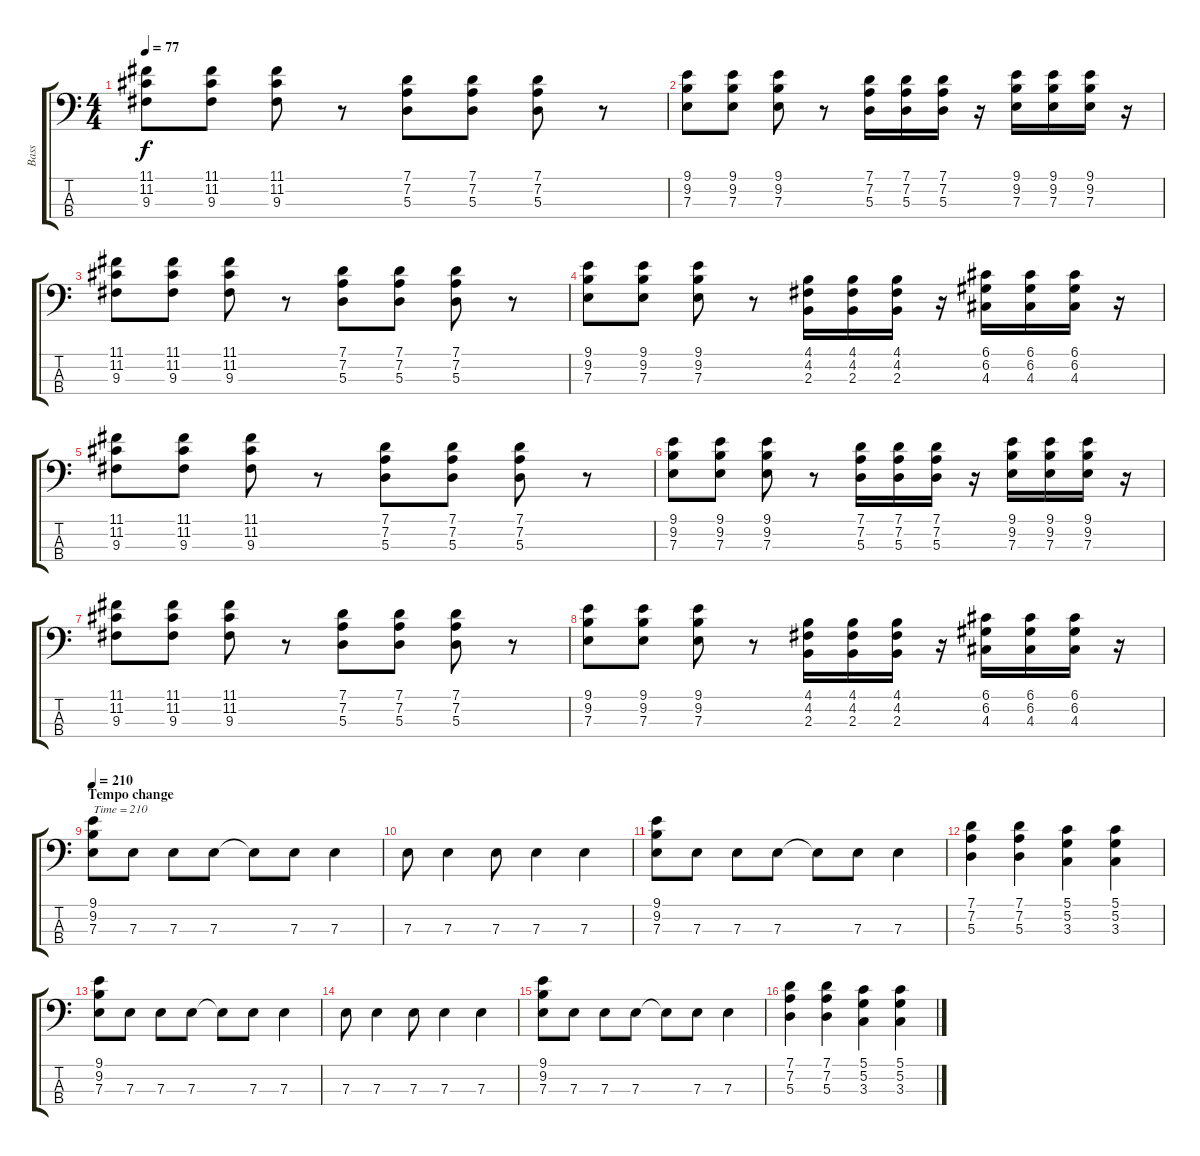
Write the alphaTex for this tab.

\track ("Bass" "Bass") {instrument electricbassfinger}
\staff {score tabs}
\tuning (G2 D2 A1 E1) {hide}
\ts (4 4)
\tempo 77
\clef f4
\ks c
(11.1 11.2 9.3).8{dy f} (11.1 11.2 9.3).8 (11.1 11.2 9.3).8 r.8 (7.1 7.2 5.3).8 (7.1 7.2 5.3).8 (7.1 7.2 5.3).8 r.8 |
(9.1 9.2 7.3).8 (9.1 9.2 7.3).8 (9.1 9.2 7.3).8 r.8 (7.1 7.2 5.3).16 (7.1 7.2 5.3).16 (7.1 7.2 5.3).16 r.16 (9.1 9.2 7.3).16 (9.1 9.2 7.3).16 (9.1 9.2 7.3).16 r.16 |
(11.1 11.2 9.3).8 (11.1 11.2 9.3).8 (11.1 11.2 9.3).8 r.8 (7.1 7.2 5.3).8 (7.1 7.2 5.3).8 (7.1 7.2 5.3).8 r.8 |
(9.1 9.2 7.3).8 (9.1 9.2 7.3).8 (9.1 9.2 7.3).8 r.8 (4.1 4.2 2.3).16 (4.1 4.2 2.3).16 (4.1 4.2 2.3).16 r.16 (6.1 6.2 4.3).16 (6.1 6.2 4.3).16 (6.1 6.2 4.3).16 r.16 |
(11.1 11.2 9.3).8 (11.1 11.2 9.3).8 (11.1 11.2 9.3).8 r.8 (7.1 7.2 5.3).8 (7.1 7.2 5.3).8 (7.1 7.2 5.3).8 r.8 |
(9.1 9.2 7.3).8 (9.1 9.2 7.3).8 (9.1 9.2 7.3).8 r.8 (7.1 7.2 5.3).16 (7.1 7.2 5.3).16 (7.1 7.2 5.3).16 r.16 (9.1 9.2 7.3).16 (9.1 9.2 7.3).16 (9.1 9.2 7.3).16 r.16 |
(11.1 11.2 9.3).8 (11.1 11.2 9.3).8 (11.1 11.2 9.3).8 r.8 (7.1 7.2 5.3).8 (7.1 7.2 5.3).8 (7.1 7.2 5.3).8 r.8 |
(9.1 9.2 7.3).8 (9.1 9.2 7.3).8 (9.1 9.2 7.3).8 r.8 (4.1 4.2 2.3).16 (4.1 4.2 2.3).16 (4.1 4.2 2.3).16 r.16 (6.1 6.2 4.3).16 (6.1 6.2 4.3).16 (6.1 6.2 4.3).16 r.16 |
\section ("" "Tempo change")
\tempo 210
(9.1 9.2 7.3).8{txt "Time = 210"} 7.3.8 7.3.8 7.3.8 7.3{t}.8 7.3.8 7.3.4 |
7.3.8 7.3.4 7.3.8 7.3.4 7.3.4 |
(9.1 9.2 7.3).8 7.3.8 7.3.8 7.3.8 7.3{t}.8 7.3.8 7.3.4 |
(7.1 7.2 5.3).4 (7.1 7.2 5.3).4 (5.1 5.2 3.3).4 (5.1 5.2 3.3).4 |
(9.1 9.2 7.3).8 7.3.8 7.3.8 7.3.8 7.3{t}.8 7.3.8 7.3.4 |
7.3.8 7.3.4 7.3.8 7.3.4 7.3.4 |
(9.1 9.2 7.3).8 7.3.8 7.3.8 7.3.8 7.3{t}.8 7.3.8 7.3.4 |
(7.1 7.2 5.3).4 (7.1 7.2 5.3).4 (5.1 5.2 3.3).4 (5.1 5.2 3.3).4
